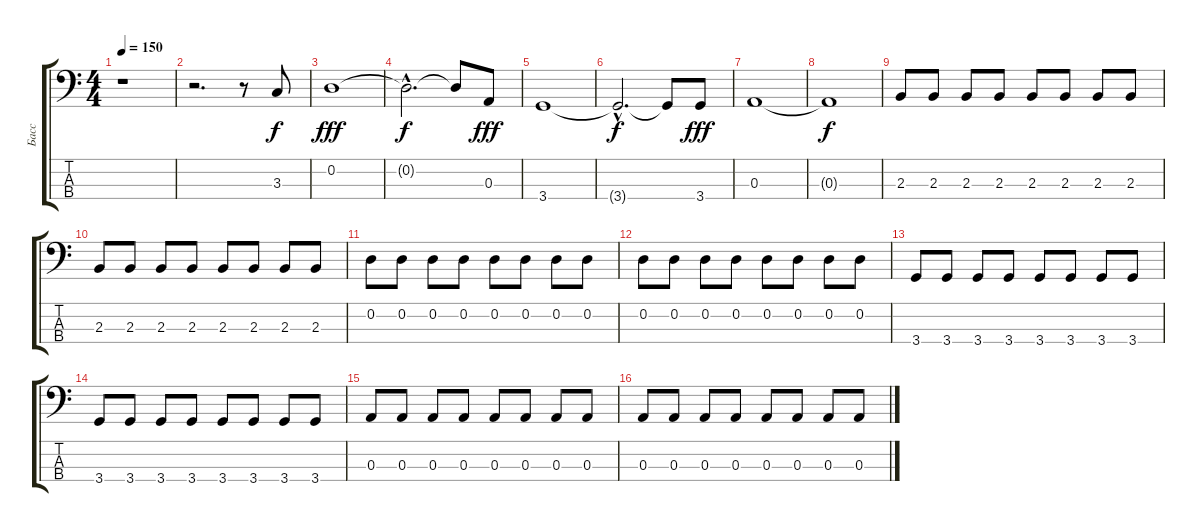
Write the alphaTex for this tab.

\track ("Басс" "Басс") {instrument electricbassfinger}
\staff {score tabs}
\tuning (G2 D2 A1 E1) {hide}
\ts (4 4)
\tempo 150
\clef f4
\ks c
r.1{dy f instrument electricbassfinger} |
r.2{d} r.8 3.3.8 |
0.2.1{dy fff} |
0.2{hac t}.2{d dy f} 0.2{t}.8 0.3.8{dy fff} |
3.4.1 |
3.4{hac t}.2{d dy f} 3.4{t}.8 3.4.8{dy fff} |
0.3.1 |
0.3{t}.1{dy f} |
2.3.8 2.3.8 2.3.8 2.3.8 2.3.8 2.3.8 2.3.8 2.3.8 |
2.3.8 2.3.8 2.3.8 2.3.8 2.3.8 2.3.8 2.3.8 2.3.8 |
0.2.8 0.2.8 0.2.8 0.2.8 0.2.8 0.2.8 0.2.8 0.2.8 |
0.2.8 0.2.8 0.2.8 0.2.8 0.2.8 0.2.8 0.2.8 0.2.8 |
3.4.8 3.4.8 3.4.8 3.4.8 3.4.8 3.4.8 3.4.8 3.4.8 |
3.4.8 3.4.8 3.4.8 3.4.8 3.4.8 3.4.8 3.4.8 3.4.8 |
0.3.8 0.3.8 0.3.8 0.3.8 0.3.8 0.3.8 0.3.8 0.3.8 |
0.3.8 0.3.8 0.3.8 0.3.8 0.3.8 0.3.8 0.3.8 0.3.8
